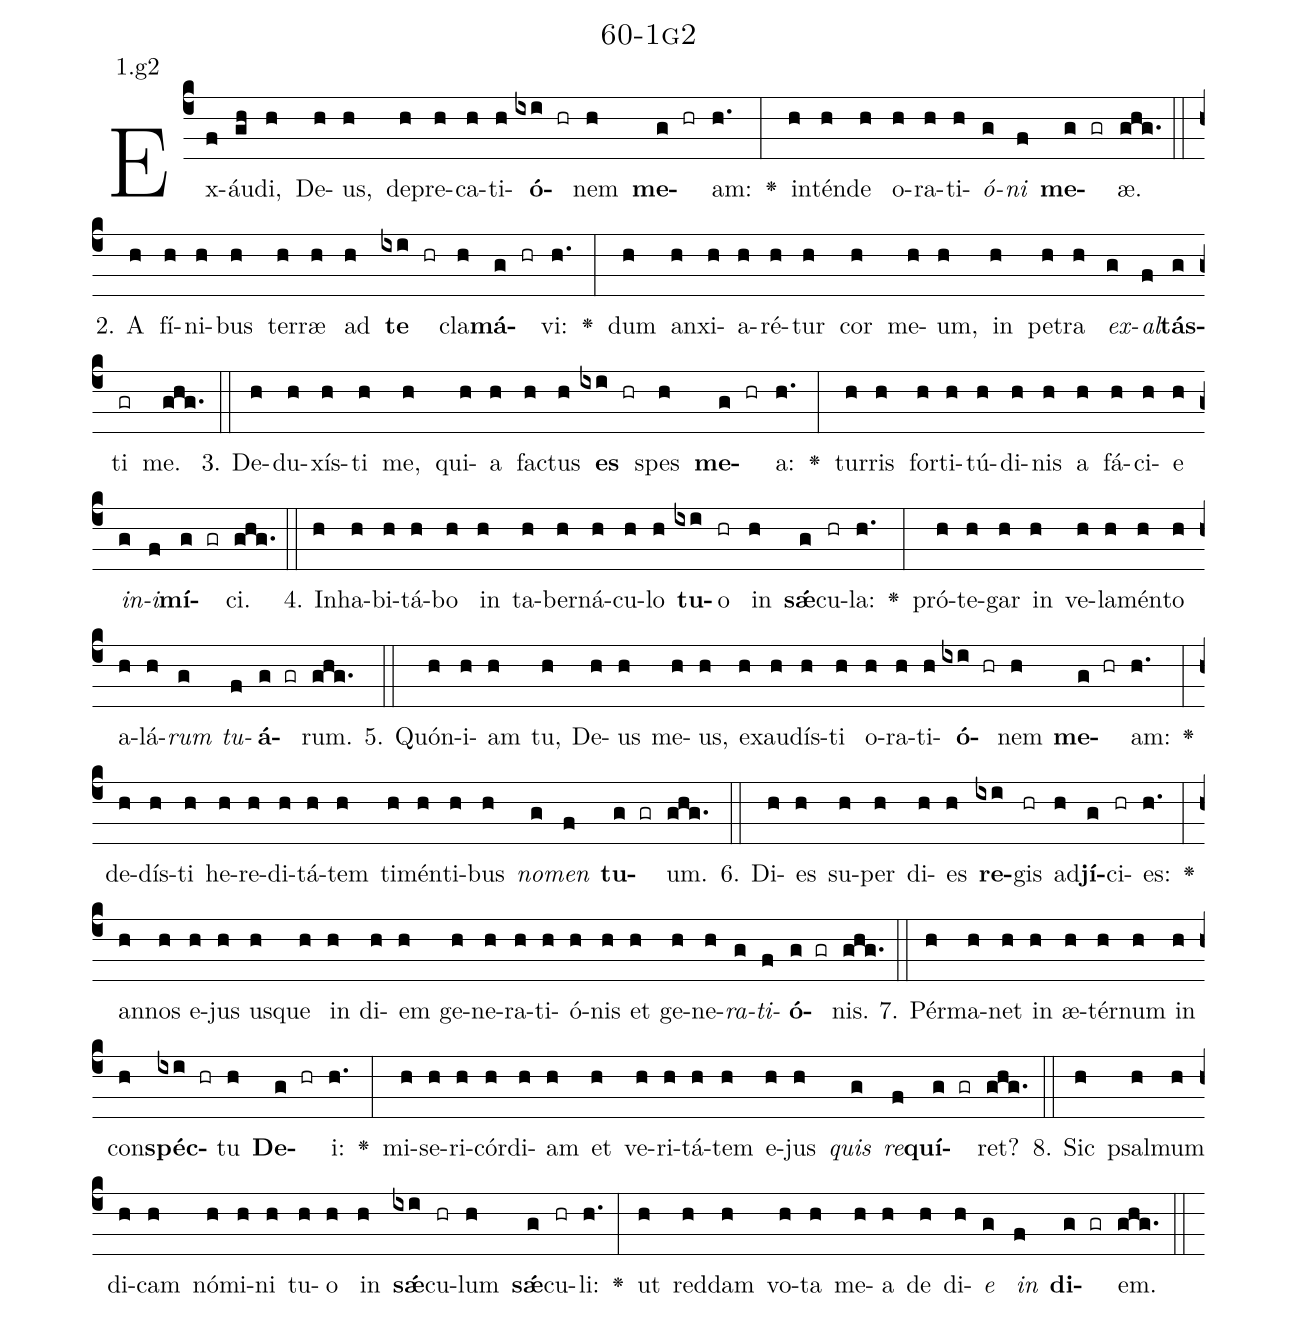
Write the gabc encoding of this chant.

name: 60-1g2;
annotation: 1.g2;
%%
(c4)Ex(f)áu(gh)di,(h) De(h)us,(h) de(h)pre(h)ca(h)ti(h)<b>ó</b>(ixi hr)nem(h) <b>me</b>(g hr)am:(h.) <v>\greheightstar</v>(:) in(h)tén(h)de(h) o(h)ra(h)ti(h)<i>ó</i>(g)<i>ni</i>(f) <b>me</b>(g gr)æ.(ghg.) (::)
2. A(h) fí(h)ni(h)bus(h) ter(h)ræ(h) ad(h) <b>te</b>(ixi hr) cla(h)<b>má</b>(g hr)vi:(h.) <v>\greheightstar</v>(:) dum(h) an(h)xi(h)a(h)ré(h)tur(h) cor(h) me(h)um,(h) in(h) pe(h)tra(h) <i>ex</i>(g)<i>al</i>(f)<b>tás</b>(g)ti(gr) me.(ghg.) (::)
3. De(h)du(h)xís(h)ti(h) me,(h) qui(h)a(h) fac(h)tus(h) <b>es</b>(ixi hr) spes(h) <b>me</b>(g hr)a:(h.) <v>\greheightstar</v>(:) tur(h)ris(h) for(h)ti(h)tú(h)di(h)nis(h) a(h) fá(h)ci(h)e(h) <i>in</i>(g)<i>i</i>(f)<b>mí</b>(g gr)ci.(ghg.) (::)
4. In(h)ha(h)bi(h)tá(h)bo(h) in(h) ta(h)ber(h)ná(h)cu(h)lo(h) <b>tu</b>(ixi)o(hr) in(h) <b>sǽ</b>(g)cu(hr)la:(h.) <v>\greheightstar</v>(:) pró(h)te(h)gar(h) in(h) ve(h)la(h)mén(h)to(h) a(h)lá(h)<i>rum</i>(g) <i>tu</i>(f)<b>á</b>(g gr)rum.(ghg.) (::)
5. Quón(h)i(h)am(h) tu,(h) De(h)us(h) me(h)us,(h) ex(h)au(h)dís(h)ti(h) o(h)ra(h)ti(h)<b>ó</b>(ixi hr)nem(h) <b>me</b>(g hr)am:(h.) <v>\greheightstar</v>(:) de(h)dís(h)ti(h) he(h)re(h)di(h)tá(h)tem(h) ti(h)mén(h)ti(h)bus(h) <i>no</i>(g)<i>men</i>(f) <b>tu</b>(g gr)um.(ghg.) (::)
6. Di(h)es(h) su(h)per(h) di(h)es(h) <b>re</b>(ixi)gis(hr) ad(h)<b>jí</b>(g)ci(hr)es:(h.) <v>\greheightstar</v>(:) an(h)nos(h) e(h)jus(h) us(h)que(h) in(h) di(h)em(h) ge(h)ne(h)ra(h)ti(h)ó(h)nis(h) et(h) ge(h)ne(h)<i>ra</i>(g)<i>ti</i>(f)<b>ó</b>(g gr)nis.(ghg.) (::)
7. Pér(h)ma(h)net(h) in(h) æ(h)tér(h)num(h) in(h) con(h)<b>spéc</b>(ixi hr)tu(h) <b>De</b>(g hr)i:(h.) <v>\greheightstar</v>(:) mi(h)se(h)ri(h)cór(h)di(h)am(h) et(h) ve(h)ri(h)tá(h)tem(h) e(h)jus(h) <i>quis</i>(g) <i>re</i>(f)<b>quí</b>(g gr)ret?(ghg.) (::)
8. Sic(h) psal(h)mum(h) di(h)cam(h) nó(h)mi(h)ni(h) tu(h)o(h) in(h) <b>sǽ</b>(ixi)cu(hr)lum(h) <b>sǽ</b>(g)cu(hr)li:(h.) <v>\greheightstar</v>(:) ut(h) red(h)dam(h) vo(h)ta(h) me(h)a(h) de(h) di(h)<i>e</i>(g) <i>in</i>(f) <b>di</b>(g gr)em.(ghg.) (::)
